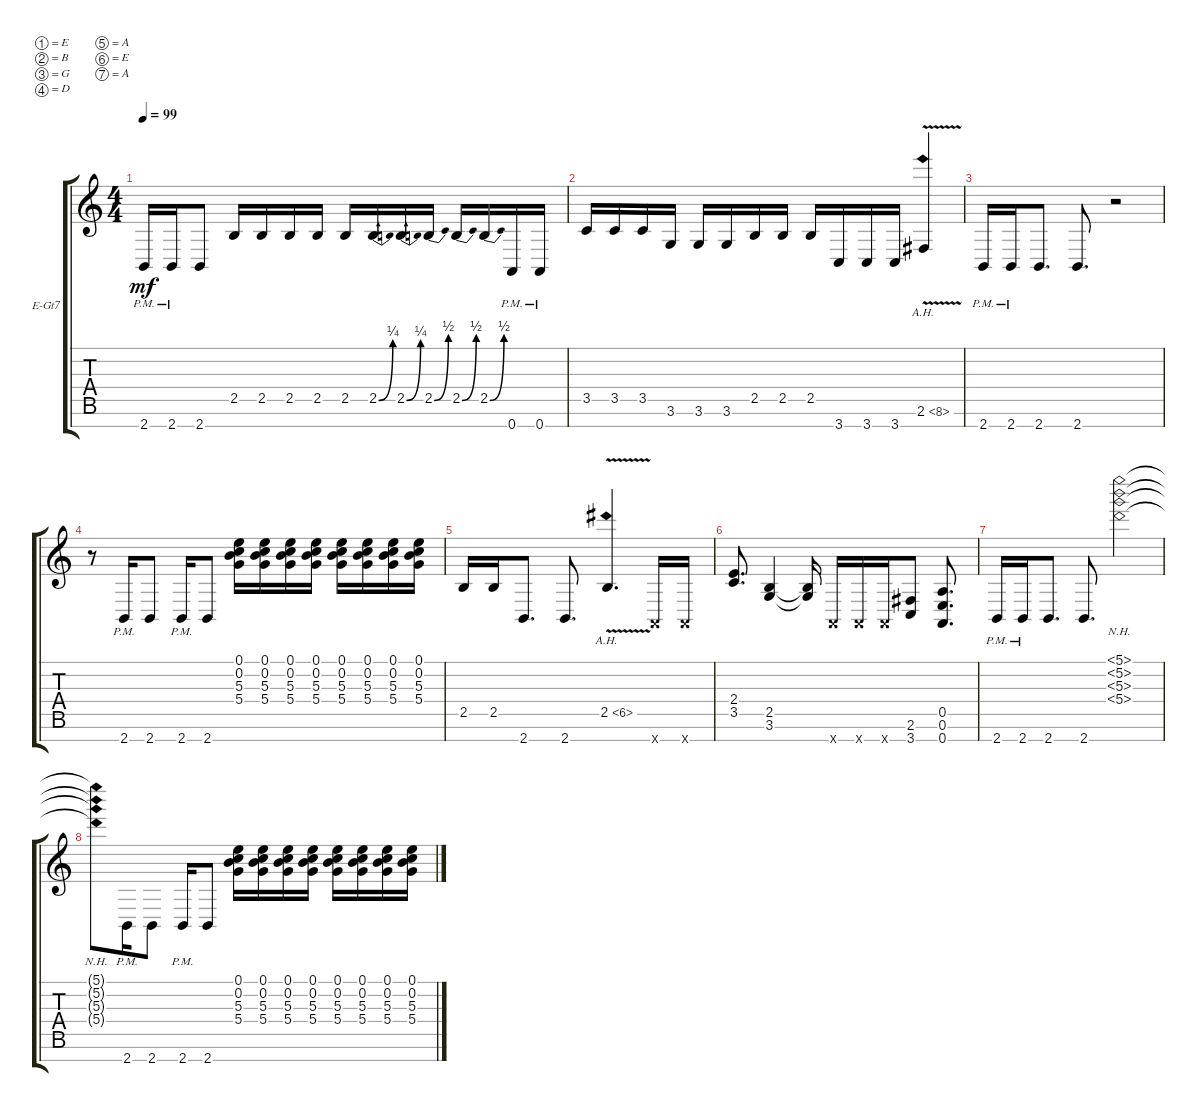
\defaultSystemsLayout 4
\bracketExtendMode groupsimilarinstruments
\firstSystemTrackNameOrientation horizontal
\otherSystemsTrackNameOrientation horizontal
\track ("Electric Guitar" "E-Gt7") {instrument distortionguitar}
\staff {score tabs}
\tuning (E4 B3 G3 D3 A2 E2 A1)
\ts (4 4)
\tempo 99
\clef g2
\ks c
2.7{pm}.16{dy mf} 2.7{pm}.16 2.7.8 2.5.16 2.5.16 2.5.16 2.5.16 2.5.16 2.5{be (bend 0 0 60 1)}.16 2.5{be (bend 0 0 60 1)}.16 2.5{be (bend 0 0 60 2)}.16 2.5{be (bend 0 0 60 2)}.16 2.5{be (bend 0 0 60 2)}.16 0.7{pm}.16 0.7{pm}.16 |
3.5.16 3.5.16 3.5.16 3.6.16 3.6.16 3.6.16 2.5.16 2.5.16 2.5.16 3.7.16 3.7.16 3.7.16 2.6{ah 6 v}.4 |
2.7{pm}.16 2.7{pm}.16 2.7.8{d} 2.7.8{d} r.2 |
r.8 2.7{pm}.16 2.7.8 2.7{pm}.16 2.7.8 (0.1 0.2 5.3 5.4).16 (5.4 5.3 0.2 0.1).16 (5.4 5.3 0.2 0.1).16 (5.4 5.3 0.2 0.1).16 (0.1 0.2 5.3 5.4).16 (5.4 5.3 0.2 0.1).16 (5.4 5.3 0.2 0.1).16 (5.4 5.3 0.2 0.1).16 |
2.5.16 2.5.16 2.7.8{d} 2.7.8{d} 2.5{ah 4 v}.4{d} 0.7{x}.16 0.7{x}.16 |
(3.5 2.4).8{d} (3.6 2.5).4 (3.6{t} 2.5{t}).16 0.7{x}.16 0.7{x}.16 0.7{x}.16 (3.7 2.6).8 (0.7 0.6 0.5).8{d} |
2.7{pm}.16 2.7{pm}.16 2.7.8{d} 2.7.8{d} (5.4{nh} 5.3{nh} 5.2{nh} 5.1{nh}).2 |
(5.4{nh t} 5.3{nh t} 5.2{nh t} 5.1{nh t}).8 2.7{pm}.16 2.7.8 2.7{pm}.16 2.7.8 (0.1 0.2 5.3 5.4).16 (5.4 5.3 0.2 0.1).16 (5.4 5.3 0.2 0.1).16 (5.4 5.3 0.2 0.1).16 (0.1 0.2 5.3 5.4).16 (5.4 5.3 0.2 0.1).16 (5.4 5.3 0.2 0.1).16 (5.4 5.3 0.2 0.1).16
